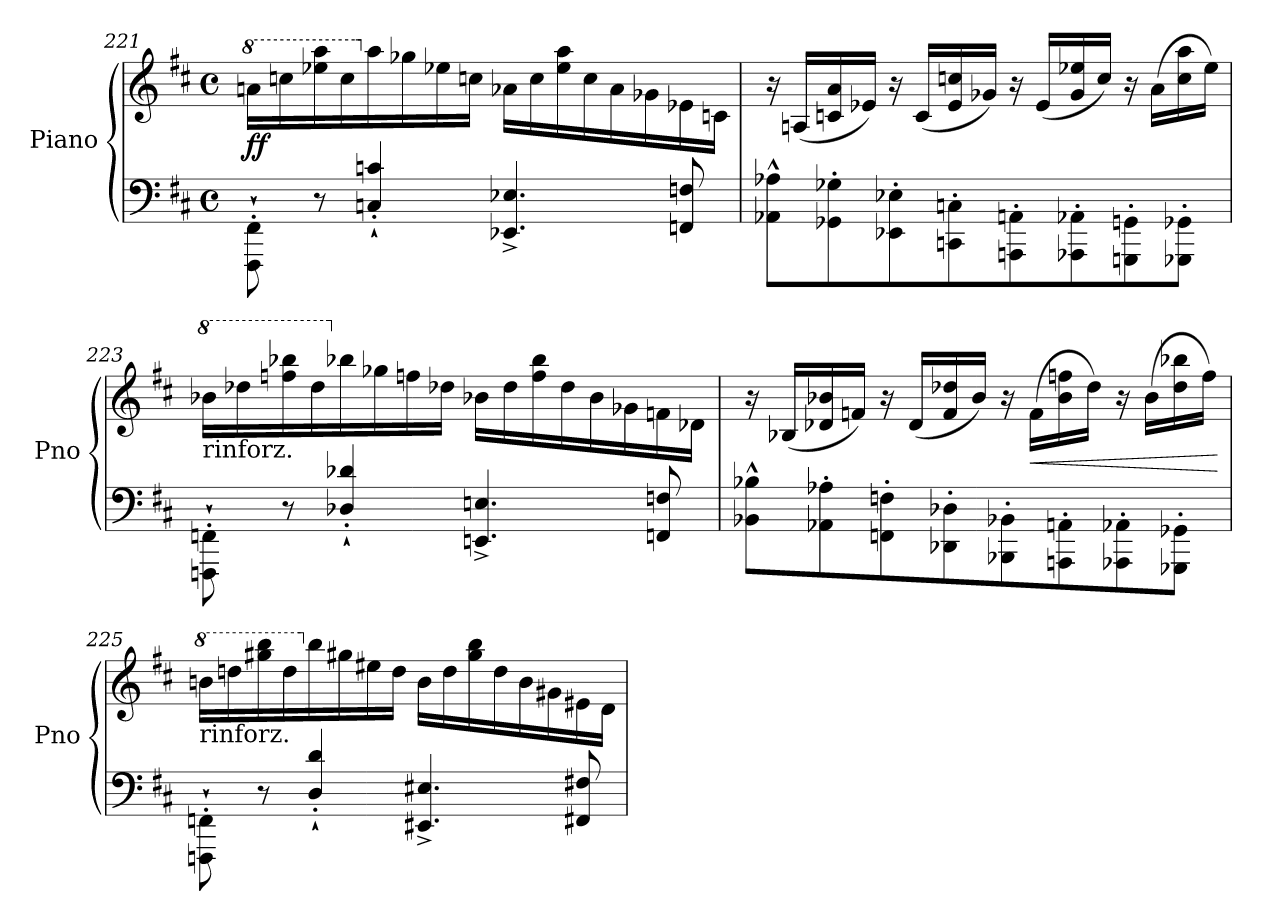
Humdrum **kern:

**kern	**kern	**dynam
*part1	*part1	*part1
*staff2	*staff1	*staff1/2
*I"Piano	*	*
*I'Pno	*	*
*clefF4	*clefG2	*
*k[f#c#]	*k[f#c#]	*
*M4/4	*M4/4	*
*met(c)	*met(c)	*
*	*8va	*
=221	=221	=221
!	!	!LO:DY:b
8FFF#\'` 8FF#\'`	16aan\LL	ff
.	16cccn\	.
8r	16eee-X\ 16aaa\	.
.	16ccc\	.
*	*X8va	*
4Cn/'` 4cn/'`	16aa\	.
.	16gg-X\	.
.	16ee-X\	.
.	16ccn\JJ	.
4.EE-X/^ 4.E-X/^	16a-X\LL	.
.	16cc\	.
.	16ee-\ 16aa\	.
.	16cc\	.
.	16a-\	.
.	16g-X\	.
8FFn/ 8Fn/	16e-X\	.
.	16cn\JJ	.
!!LO:PB:g=z
=222	=222	=222
8AA-X\^^ 8A-X\^^L	16r	.
.	(16An/LL	.
8GG-X\' 8G-X\'	16cn/ 16a/	.
.	16e-X/JJ)	.
8EE-X\' 8E-X\'	16r	.
.	(16c/LL	.
8CCn\' 8Cn\'	16e-/ 16ccn/	.
.	16g-X/JJ)	.
8AAAn\' 8AAn\'	16r	.
.	(16e-/LL	.
8AAA-X\' 8AA-X\'	16g-/ 16ee-X/	.
.	16cc/JJ)	.
8GGGn\' 8GGn\'	16r	.
.	(16a\LL	.
8GGG-X\' 8GG-X\'J	16cc\ 16aa\	.
.	16ee-\JJ)	.
=223	=223	=223
*	*8va	*
!	!LO:TX:b:t=rinforz.	!
8FFFn\'` 8FFn\'`	16bb-X\LL	.
.	16ddd-X\	.
8r	16fffn\ 16bbb-X\	.
.	16ddd-\	.
*	*X8va	*
4D-X/'` 4d-X/'`	16bb-X\	.
.	16gg-X\	.
.	16ffn\	.
.	16dd-X\JJ	.
4.EEn/^ 4.En/^	16b-X\LL	.
.	16dd-\	.
.	16ff\ 16bb-\	.
.	16dd-\	.
.	16b-\	.
.	16g-X\	.
8FFn/ 8Fn/	16fn\	.
.	16d-X\JJ	.
!!LO:LB:g=z
=224	=224	=224
8BB-X\^^ 8B-X\^^L	16r	.
.	(16B-X/LL	.
8AA-X\' 8A-X\'	16d-X/ 16b-X/	.
.	16fn/JJ)	.
8FFn\' 8Fn\'	16r	.
.	(16d-/LL	.
8DD-X\' 8D-X\'	16f/ 16dd-X/	.
.	16b-/JJ)	.
8BBB-X\' 8BB-X\'	16r	.
!	!	!LO:HP:b
.	(16f\LL	<
8AAAn\' 8AAn\'	16b-\ 16ffn\	.
.	16dd-\JJ)	.
8AAA-X\' 8AA-X\'	16r	.
.	(16b-\LL	.
8GGG-X\' 8GG-X\'J	16dd-\ 16bb-X\	.
.	16ff\JJ)	.
.	.	[
=225	=225	=225
*	*8va	*
!	!LO:TX:b:t=rinforz.	!
8FFFn\'` 8FFn\'`	16bbn\LL	.
.	16dddn\	.
8r	16ggg#X\ 16bbb\	.
.	16ddd\	.
*	*X8va	*
4D/'` 4d/'`	16bb\	.
.	16gg#X\	.
.	16ee#X\	.
.	16dd\JJ	.
4.EE#X/^ 4.E#X/^	16b\LL	.
.	16dd\	.
.	16gg#\ 16bb\	.
.	16dd\	.
.	16b\	.
.	16g#X\	.
8FF#X/ 8F#X/	16e#X\	.
.	16d\JJ	.
=	=	=
*-	*-	*-
